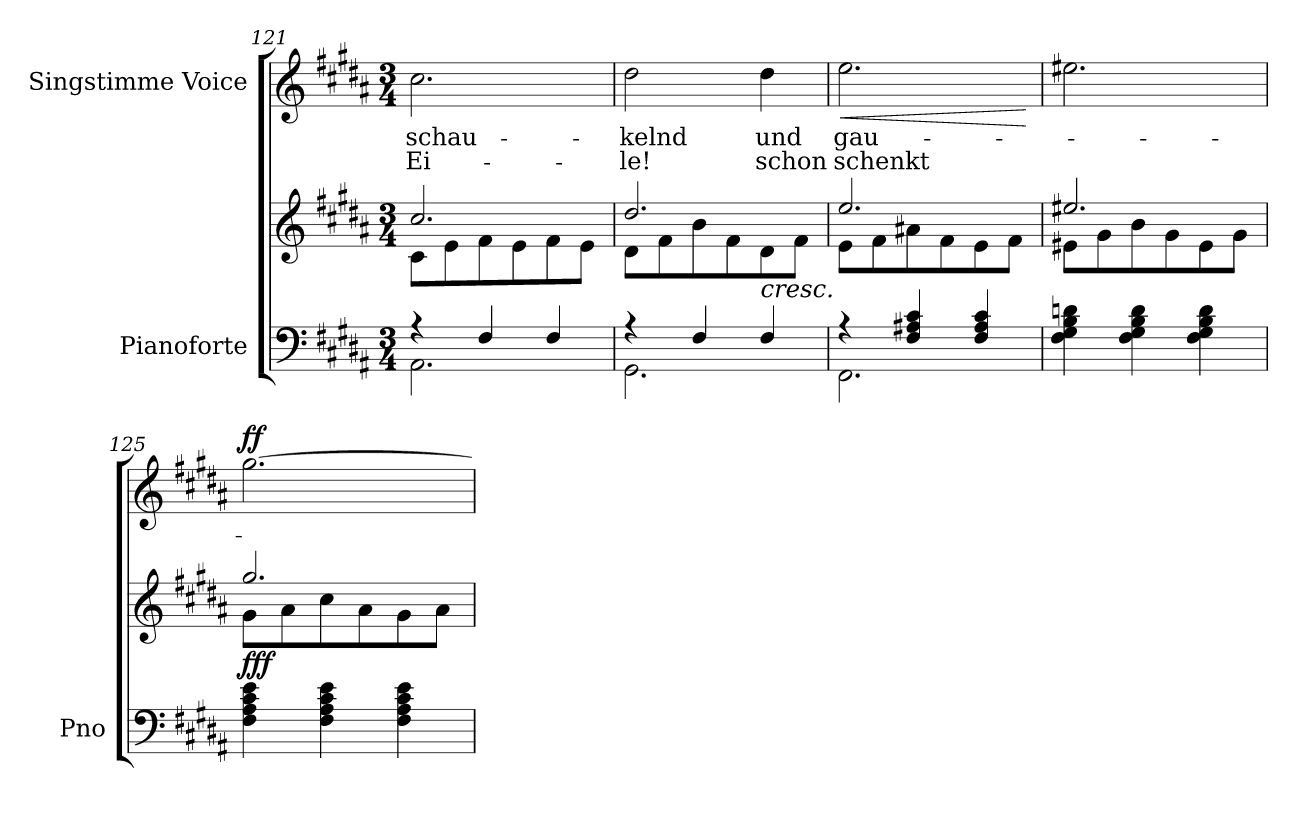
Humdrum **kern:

**kern	**kern	**dynam	**kern	**text	**text	**dynam
*part2	*part2	*part2	*part1	*part1	*part1	*part1
*staff3	*staff2	*staff2/3	*staff1	*staff1	*staff1	*staff1
*I"Pianoforte	*	*	*I"Singstimme Voice	*	*	*
*I'Pno	*	*	*	*	*	*
*clefF4	*clefG2	*	*clefG2	*	*	*
*k[f#c#g#d#a#]	*k[f#c#g#d#a#]	*	*k[f#c#g#d#a#]	*	*	*
*M3/4	*M3/4	*	*M3/4	*	*	*
=121	=121	=121	=121	=121	=121	=121
*^	*^	*	*	*	*	*
4r	2.AA#\	2.cc#/	8c#\L	.	2.cc#\	schau-	Ei-	.
.	.	.	8e\	.	.	.	.	.
4F#/	.	.	8f#\	.	.	.	.	.
.	.	.	8e\	.	.	.	.	.
4F#/	.	.	8f#\	.	.	.	.	.
.	.	.	8e\J	.	.	.	.	.
=122	=122	=122	=122	=122	=122	=122	=122	=122
4r	2.GG#\	2.dd#/	8d#\L	.	2dd#\	-kelnd	-le!	.
.	.	.	8f#\	.	.	.	.	.
4F#/	.	.	8b\	.	.	.	.	.
.	.	.	8f#\	.	.	.	.	.
!	!	!	!LO:TX:b:i:t=cresc.	!	!	!	!	!
4F#/	.	.	8d#\	.	4dd#\	und	schon	.
.	.	.	8f#\J	.	.	.	.	.
=123	=123	=123	=123	=123	=123	=123	=123	=123
!	!	!	!	!	!	!	!	!LO:HP:b
4r	2.FF#\	2.ee/	8e\L	.	2.ee\	gau-	schenkt	<
.	.	.	8f#\	.	.	.	.	.
4F#/ 4A#X/ 4c#/	.	.	8a#X\	.	.	.	.	.
.	.	.	8f#\	.	.	.	.	.
4F#/ 4A#/ 4c#/	.	.	8e\	.	.	.	.	.
.	.	.	8f#\J	.	.	.	.	.
*v	*v	*	*	*	*	*	*	*
*	*v	*v	*	*	*	*	*
.	.	.	.	.	.	[
=124	=124	=124	=124	=124	=124	=124
*	*^	*	*	*	*	*
4F#\ 4G#\ 4B\ 4dn\	2.ee#X/	8e#X\L	.	2.ee#X\	.	.	.
.	.	8g#\	.	.	.	.	.
4F#\ 4G#\ 4B\ 4d\	.	8b\	.	.	.	.	.
.	.	8g#\	.	.	.	.	.
4F#\ 4G#\ 4B\ 4d\	.	8e#\	.	.	.	.	.
.	.	8g#\J	.	.	.	.	.
=125	=125	=125	=125	=125	=125	=125	=125
!	!	!	!LO:DY:a=2	!	!	!	!
!	!	!	!LO:DY:n=1:a	!	!	!	!LO:DY:a
4F#\ 4A#\ 4c#\ 4e\	2.gg#/	8g#\L	f ff	[2.gg#\	.	.	ff
.	.	8a#\	.	.	.	.	.
4F#\ 4A#\ 4c#\ 4e\	.	8cc#\	.	.	.	.	.
.	.	8a#\	.	.	.	.	.
4F#\ 4A#\ 4c#\ 4e\	.	8g#\	.	.	.	.	.
.	.	8a#\J	.	.	.	.	.
*	*v	*v	*	*	*	*	*
=	=	=	=	=	=	=
*-	*-	*-	*-	*-	*-	*-
